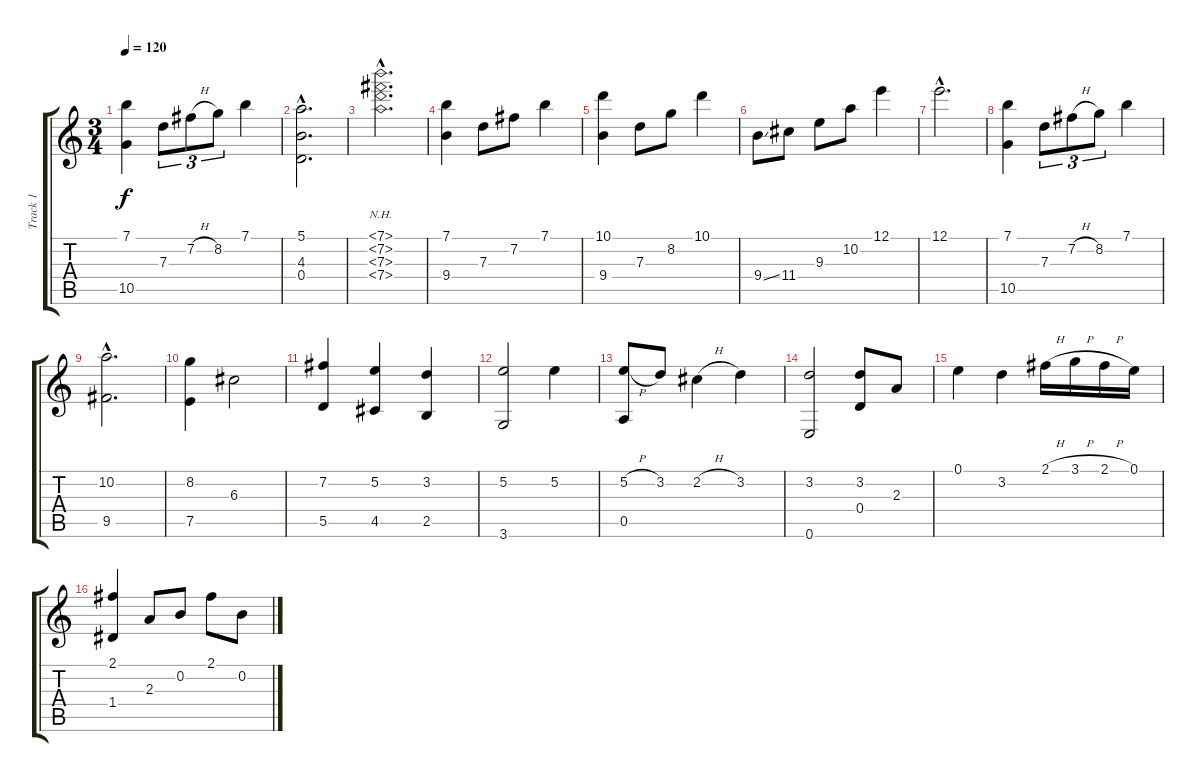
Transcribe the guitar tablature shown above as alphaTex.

\track ("Track 1" "Track 1") {instrument acousticguitarnylon}
\staff {score tabs}
\tuning (E4 B3 G3 D3 A2 E2) {hide}
\ts (3 4)
\tempo 120
\clef g2
\ks c
(7.1 10.5).4{dy f instrument acousticguitarnylon} 7.3.8{tu (3 2)} 7.2{h}.8{tu (3 2)} 8.2.8{tu (3 2)} 7.1.4 |
(5.1{hac} 4.3{hac} 0.4{hac}).2{d} |
(7.1{nh hac} 7.2{nh hac} 7.3{nh hac} 7.4{nh hac}).2{d} |
(7.1 9.4).4 7.3.8 7.2.8 7.1.4 |
(10.1 9.4).4 7.3.8 8.2.8 10.1.4 |
9.4{ss}.8 11.4.8 9.3.8 10.2.8 12.1.4 |
12.1{hac}.2{d} |
(7.1 10.5).4 7.3.8{tu (3 2)} 7.2{h}.8{tu (3 2)} 8.2.8{tu (3 2)} 7.1.4 |
(10.2{hac} 9.5{hac}).2{d} |
(8.2 7.5).4 6.3.2 |
(7.2 5.5).4 (5.2 4.5).4 (3.2 2.5).4 |
(5.2 3.6).2 5.2.4 |
(5.2{h} 0.5).8 3.2.8 2.2{h}.4 3.2.4 |
(3.2 0.6).2 (3.2 0.4).8 2.3.8 |
0.1.4 3.2.4 2.1{h}.16 3.1{h}.16 2.1{h}.16 0.1.16 |
(2.1 1.4).4 2.3.8 0.2.8 2.1.8 0.2.8
